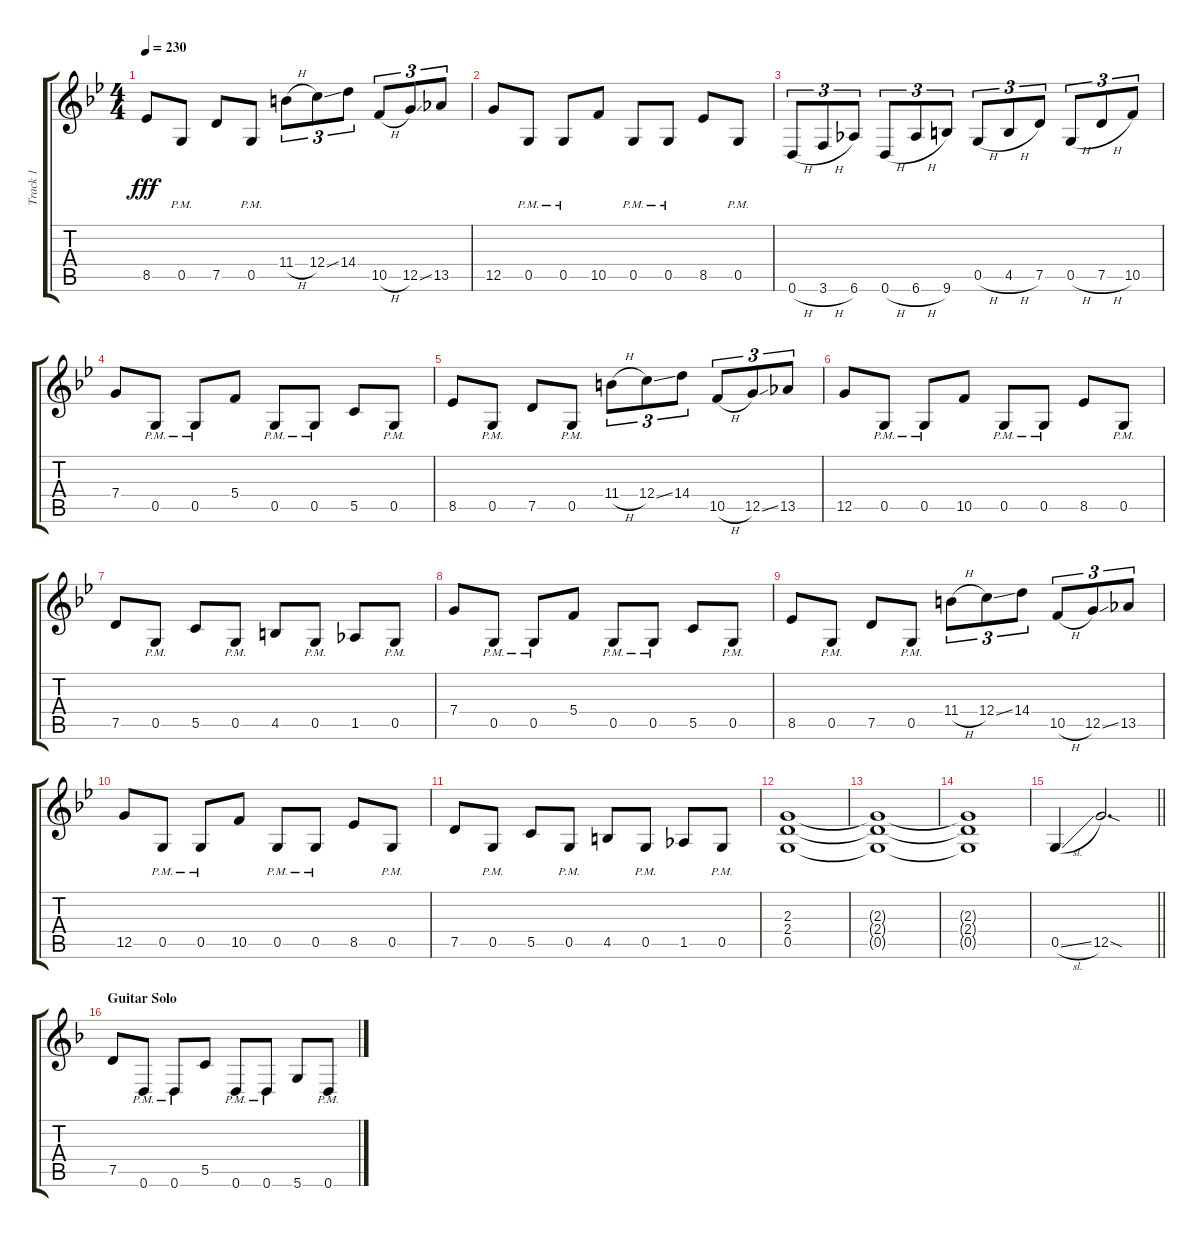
\track ("Track 1" "Track 1") {instrument distortionguitar}
\staff {score tabs}
\tuning (D4 A3 F3 C3 G2 D2) {hide}
\ts (4 4)
\tempo 230
\clef g2
\ks gminor
8.5.8{dy fff} 0.5{pm}.8 7.5.8 0.5{pm}.8 11.4{h}.8{tu (3 2)} 12.4{ss}.8{tu (3 2)} 14.4.8{tu (3 2)} 10.5{h}.8{tu (3 2)} 12.5{ss}.8{tu (3 2)} 13.5.8{tu (3 2)} |
12.5.8 0.5{pm}.8 0.5{pm}.8 10.5.8 0.5{pm}.8 0.5{pm}.8 8.5.8 0.5{pm}.8 |
0.6{h}.8{tu (3 2)} 3.6{h}.8{tu (3 2)} 6.6.8{tu (3 2)} 0.6{h}.8{tu (3 2)} 6.6{h}.8{tu (3 2)} 9.6.8{tu (3 2)} 0.5{h}.8{tu (3 2)} 4.5{h}.8{tu (3 2)} 7.5.8{tu (3 2)} 0.5{h}.8{tu (3 2)} 7.5{h}.8{tu (3 2)} 10.5.8{tu (3 2)} |
7.4.8 0.5{pm}.8 0.5{pm}.8 5.4.8 0.5{pm}.8 0.5{pm}.8 5.5.8 0.5{pm}.8 |
8.5.8 0.5{pm}.8 7.5.8 0.5{pm}.8 11.4{h}.8{tu (3 2)} 12.4{ss}.8{tu (3 2)} 14.4.8{tu (3 2)} 10.5{h}.8{tu (3 2)} 12.5{ss}.8{tu (3 2)} 13.5.8{tu (3 2)} |
12.5.8 0.5{pm}.8 0.5{pm}.8 10.5.8 0.5{pm}.8 0.5{pm}.8 8.5.8 0.5{pm}.8 |
7.5.8 0.5{pm}.8 5.5.8 0.5{pm}.8 4.5.8 0.5{pm}.8 1.5.8 0.5{pm}.8 |
7.4.8 0.5{pm}.8 0.5{pm}.8 5.4.8 0.5{pm}.8 0.5{pm}.8 5.5.8 0.5{pm}.8 |
8.5.8 0.5{pm}.8 7.5.8 0.5{pm}.8 11.4{h}.8{tu (3 2)} 12.4{ss}.8{tu (3 2)} 14.4.8{tu (3 2)} 10.5{h}.8{tu (3 2)} 12.5{ss}.8{tu (3 2)} 13.5.8{tu (3 2)} |
12.5.8 0.5{pm}.8 0.5{pm}.8 10.5.8 0.5{pm}.8 0.5{pm}.8 8.5.8 0.5{pm}.8 |
7.5.8 0.5{pm}.8 5.5.8 0.5{pm}.8 4.5.8 0.5{pm}.8 1.5.8 0.5{pm}.8 |
(2.3 2.4 0.5).1 |
(2.3{t} 2.4{t} 0.5{t}).1 |
(2.3{t} 2.4{t} 0.5{t}).1 |
\barLineRight lightlight
0.5{sl}.4 12.5{sod}.2{d} |
\section ("" "Guitar Solo")
\ks dminor
7.5.8 0.6{pm}.8 0.6{pm}.8 5.5.8 0.6{pm}.8 0.6{pm}.8 5.6.8 0.6{pm}.8
